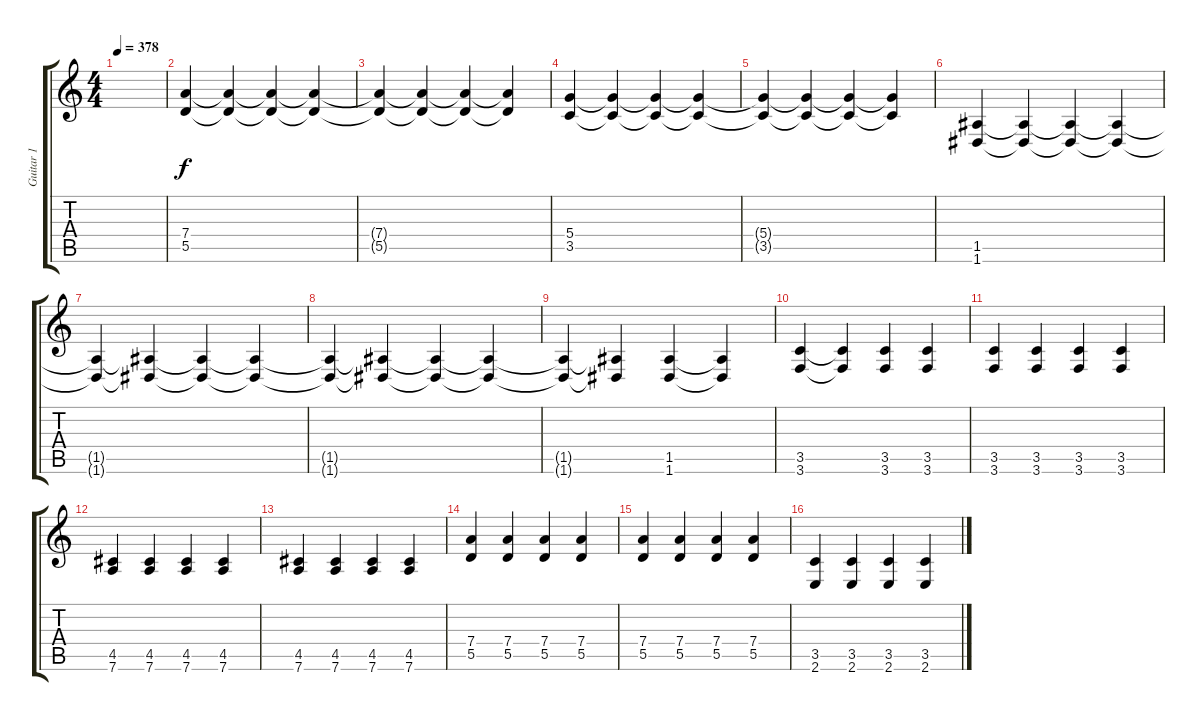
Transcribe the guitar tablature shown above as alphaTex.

\track ("Guitar 1" "Guitar 1") {instrument distortionguitar}
\staff {score tabs}
\tuning (E4 B3 G3 D3 A2 D2) {hide}
\ts (4 4)
\tempo 378
\clef g2
\ks c
|
(7.4 5.5).4 (7.4{t} 5.5{t}).4 (7.4{t} 5.5{t}).4 (7.4{t} 5.5{t}).4 |
(7.4{t} 5.5{t}).4 (7.4{t} 5.5{t}).4 (7.4{t} 5.5{t}).4 (7.4{t} 5.5{t}).4 |
(5.4 3.5).4 (5.4{t} 3.5{t}).4 (5.4{t} 3.5{t}).4 (5.4{t} 3.5{t}).4 |
(5.4{t} 3.5{t}).4 (5.4{t} 3.5{t}).4 (5.4{t} 3.5{t}).4 (5.4{t} 3.5{t}).4 |
(1.5 1.6).4 (1.5{t} 1.6{t}).4 (1.5{t} 1.6{t}).4 (1.5{t} 1.6{t}).4 |
(1.5{t} 1.6{t}).4 (1.5{t} 1.6{t}).4 (1.5{t} 1.6{t}).4 (1.5{t} 1.6{t}).4 |
(1.5{t} 1.6{t}).4 (1.5{t} 1.6{t}).4 (1.5{t} 1.6{t}).4 (1.5{t} 1.6{t}).4 |
(1.5{t} 1.6{t}).4 (1.5{t} 1.6{t}).4 (1.5 1.6).4 (1.5{t} 1.6{t}).4 |
(3.5 3.6).4 (3.5{t} 3.6{t}).4 (3.5 3.6).4 (3.5 3.6).4 |
(3.5 3.6).4 (3.5 3.6).4 (3.5 3.6).4 (3.5 3.6).4 |
(4.5 7.6).4 (4.5 7.6).4 (4.5 7.6).4 (4.5 7.6).4 |
(4.5 7.6).4 (4.5 7.6).4 (4.5 7.6).4 (4.5 7.6).4 |
(7.4 5.5).4 (7.4 5.5).4 (7.4 5.5).4 (7.4 5.5).4 |
(7.4 5.5).4 (7.4 5.5).4 (7.4 5.5).4 (7.4 5.5).4 |
(3.5 2.6).4 (3.5 2.6).4 (3.5 2.6).4 (3.5 2.6).4
